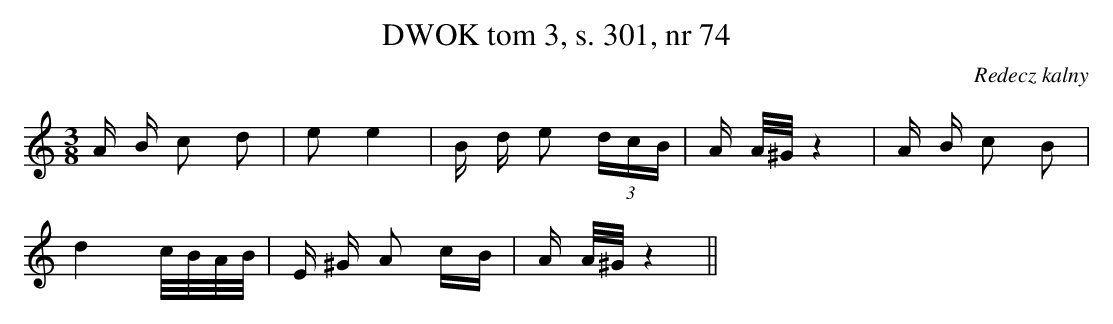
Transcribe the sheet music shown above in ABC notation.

X:1
T: DWOK tom 3, s. 301, nr 74
O: Redecz kalny
L: 1/16
M: 3/8
K: C
A B c2 d2 | e2 e4 | B d e2 (3dcB | A A/^G/  z4 | A B c2 B2 |
d4 c/B/A/B/ | E ^G A2 cB | A A/^G/ z4 ||
